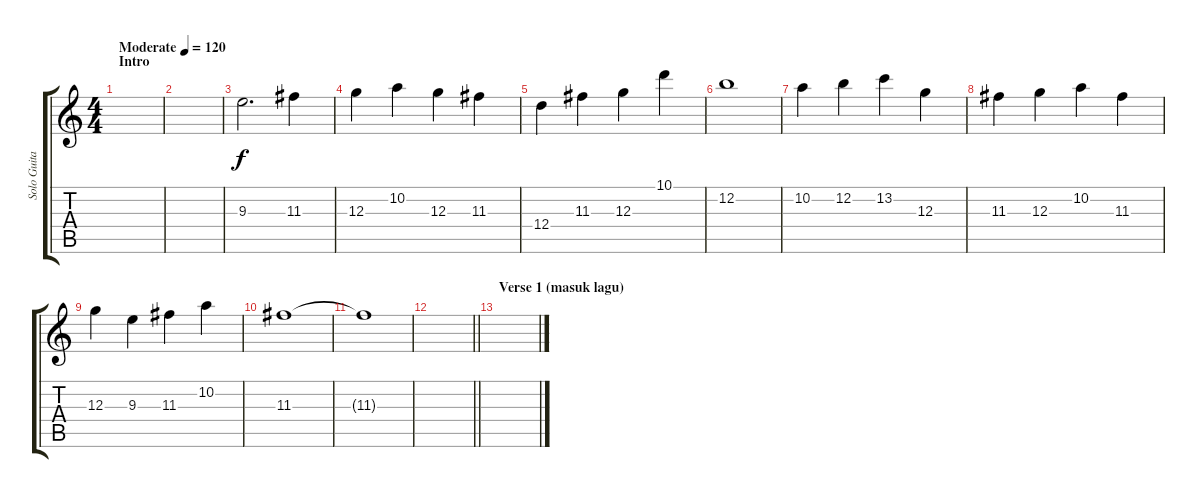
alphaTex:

\track ("Solo Guitar" "Solo Guita") {instrument distortionguitar}
\staff {score tabs}
\tuning (E4 B3 G3 D3 A2 E2) {hide}
\ts (4 4)
\section ("" "Intro")
\tempo (120 "Moderate")
\clef g2
\ks c
|
|
9.3.2{d} 11.3.4 |
12.3.4 10.2.4 12.3.4 11.3.4 |
12.4.4 11.3.4 12.3.4 10.1.4 |
12.2.1 |
10.2.4 12.2.4 13.2.4 12.3.4 |
11.3.4 12.3.4 10.2.4 11.3.4 |
12.3.4 9.3.4 11.3.4 10.2.4 |
11.3.1 |
11.3{t}.1{dy f} |
\barLineRight lightlight
|
\section ("" "Verse 1 (masuk lagu)")
